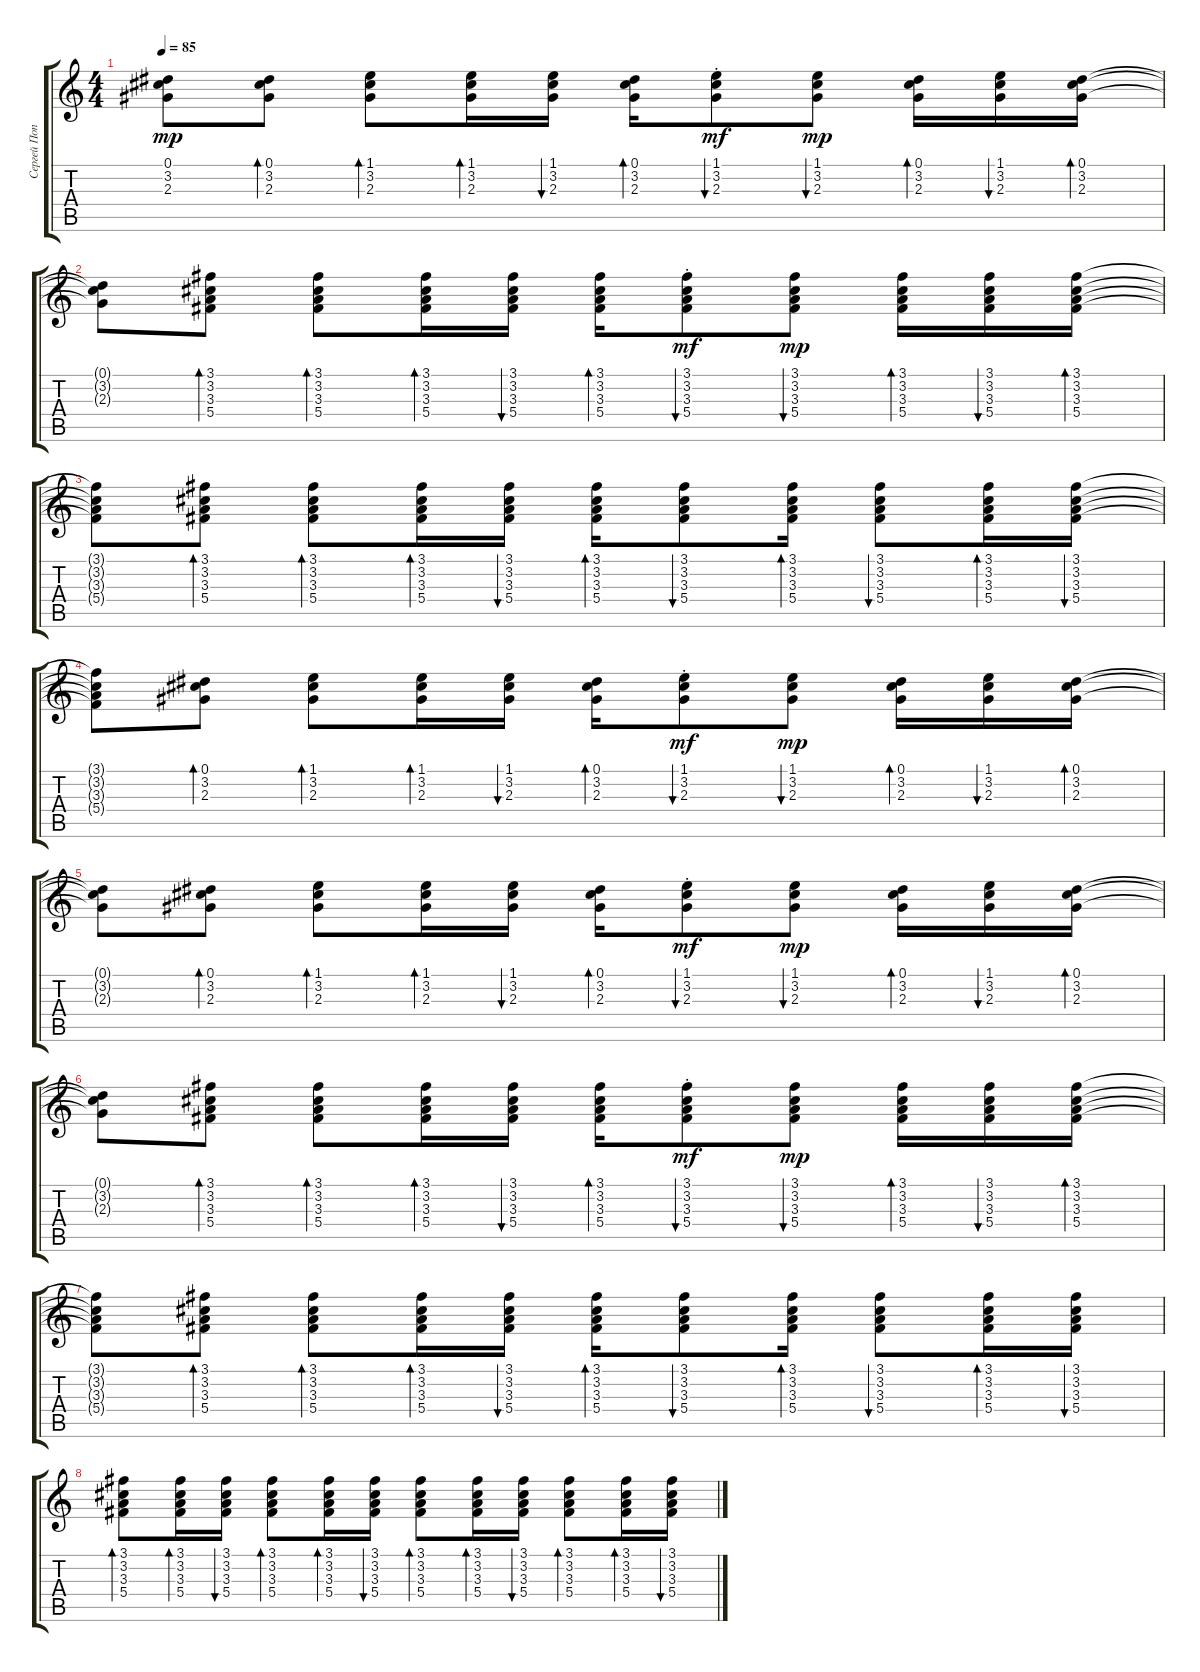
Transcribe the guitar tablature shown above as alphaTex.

\track ("Сергей Попов" "Сергей Поп") {instrument distortionguitar}
\staff {score tabs}
\tuning (Eb4 Bb3 Gb3 Db3 Ab2 Eb2) {hide}
\ts (4 4)
\tempo 85
\clef g2
\ks c
(0.1{t} 3.2{t} 2.3{t}).8{dy mp} (0.1 3.2 2.3).8{bd 30} (1.1 3.2 2.3).8{bd 30} (1.1 3.2 2.3).16{bd 30} (1.1 3.2 2.3).16{bu 30} (0.1 3.2 2.3).16{bd 30} (1.1{st} 3.2{st} 2.3{st}).8{bu 30 dy mf} (1.1 3.2 2.3).8{bu 30 dy mp} (0.1 3.2 2.3).16{bd 30} (1.1 3.2 2.3).16{bu 30} (0.1 3.2 2.3).16{bd 30} |
(0.1{t} 3.2{t} 2.3{t}).8 (3.1 3.2 3.3 5.4).8{bd 30} (3.1 3.2 3.3 5.4).8{bd 30} (3.1 3.2 3.3 5.4).16{bd 30} (3.1 3.2 3.3 5.4).16{bu 30} (3.1 3.2 3.3 5.4).16{bd 30} (3.1{st} 3.2{st} 3.3{st} 5.4{st}).8{bu 30 dy mf} (3.1 3.2 3.3 5.4).8{bu 30 dy mp} (3.1 3.2 3.3 5.4).16{bd 30} (3.1 3.2 3.3 5.4).16{bu 30} (3.1 3.2 3.3 5.4).16{bd 30} |
(3.1{t} 3.2{t} 3.3{t} 5.4{t}).8 (3.1 3.2 3.3 5.4).8{bd 30} (3.1 3.2 3.3 5.4).8{bd 30} (3.1 3.2 3.3 5.4).16{bd 30} (3.1 3.2 3.3 5.4).16{bu 30} (3.1 3.2 3.3 5.4).16{bd 30} (3.1 3.2 3.3 5.4).8{bu 30} (3.1 3.2 3.3 5.4).16{bd 30} (3.1 3.2 3.3 5.4).8{bu 30} (3.1 3.2 3.3 5.4).16{bd 30} (3.1 3.2 3.3 5.4).16{bu 30} |
(3.1{t} 3.2{t} 3.3{t} 5.4{t}).8 (0.1 3.2 2.3).8{bd 30} (1.1 3.2 2.3).8{bd 30} (1.1 3.2 2.3).16{bd 30} (1.1 3.2 2.3).16{bu 30} (0.1 3.2 2.3).16{bd 30} (1.1{st} 3.2{st} 2.3{st}).8{bu 30 dy mf} (1.1 3.2 2.3).8{bu 30 dy mp} (0.1 3.2 2.3).16{bd 30} (1.1 3.2 2.3).16{bu 30} (0.1 3.2 2.3).16{bd 30} |
(0.1{t} 3.2{t} 2.3{t}).8 (0.1 3.2 2.3).8{bd 30} (1.1 3.2 2.3).8{bd 30} (1.1 3.2 2.3).16{bd 30} (1.1 3.2 2.3).16{bu 30} (0.1 3.2 2.3).16{bd 30} (1.1{st} 3.2{st} 2.3{st}).8{bu 30 dy mf} (1.1 3.2 2.3).8{bu 30 dy mp} (0.1 3.2 2.3).16{bd 30} (1.1 3.2 2.3).16{bu 30} (0.1 3.2 2.3).16{bd 30} |
(0.1{t} 3.2{t} 2.3{t}).8 (3.1 3.2 3.3 5.4).8{bd 30} (3.1 3.2 3.3 5.4).8{bd 30} (3.1 3.2 3.3 5.4).16{bd 30} (3.1 3.2 3.3 5.4).16{bu 30} (3.1 3.2 3.3 5.4).16{bd 30} (3.1{st} 3.2{st} 3.3{st} 5.4{st}).8{bu 30 dy mf} (3.1 3.2 3.3 5.4).8{bu 30 dy mp} (3.1 3.2 3.3 5.4).16{bd 30} (3.1 3.2 3.3 5.4).16{bu 30} (3.1 3.2 3.3 5.4).16{bd 30} |
(3.1{t} 3.2{t} 3.3{t} 5.4{t}).8 (3.1 3.2 3.3 5.4).8{bd 30} (3.1 3.2 3.3 5.4).8{bd 30} (3.1 3.2 3.3 5.4).16{bd 30} (3.1 3.2 3.3 5.4).16{bu 30} (3.1 3.2 3.3 5.4).16{bd 30} (3.1 3.2 3.3 5.4).8{bu 30} (3.1 3.2 3.3 5.4).16{bd 30} (3.1 3.2 3.3 5.4).8{bu 30} (3.1 3.2 3.3 5.4).16{bd 30} (3.1 3.2 3.3 5.4).16{bu 30} |
(3.1 3.2 3.3 5.4).8{bd 30} (3.1 3.2 3.3 5.4).16{bd 30} (3.1 3.2 3.3 5.4).16{bu 30} (3.1 3.2 3.3 5.4).8{bd 30} (3.1 3.2 3.3 5.4).16{bd 30} (3.1 3.2 3.3 5.4).16{bu 30} (3.1 3.2 3.3 5.4).8{bd 30} (3.1 3.2 3.3 5.4).16{bd 30} (3.1 3.2 3.3 5.4).16{bu 30} (3.1 3.2 3.3 5.4).8{bd 30} (3.1 3.2 3.3 5.4).16{bd 30} (3.1 3.2 3.3 5.4).16{bu 30}
